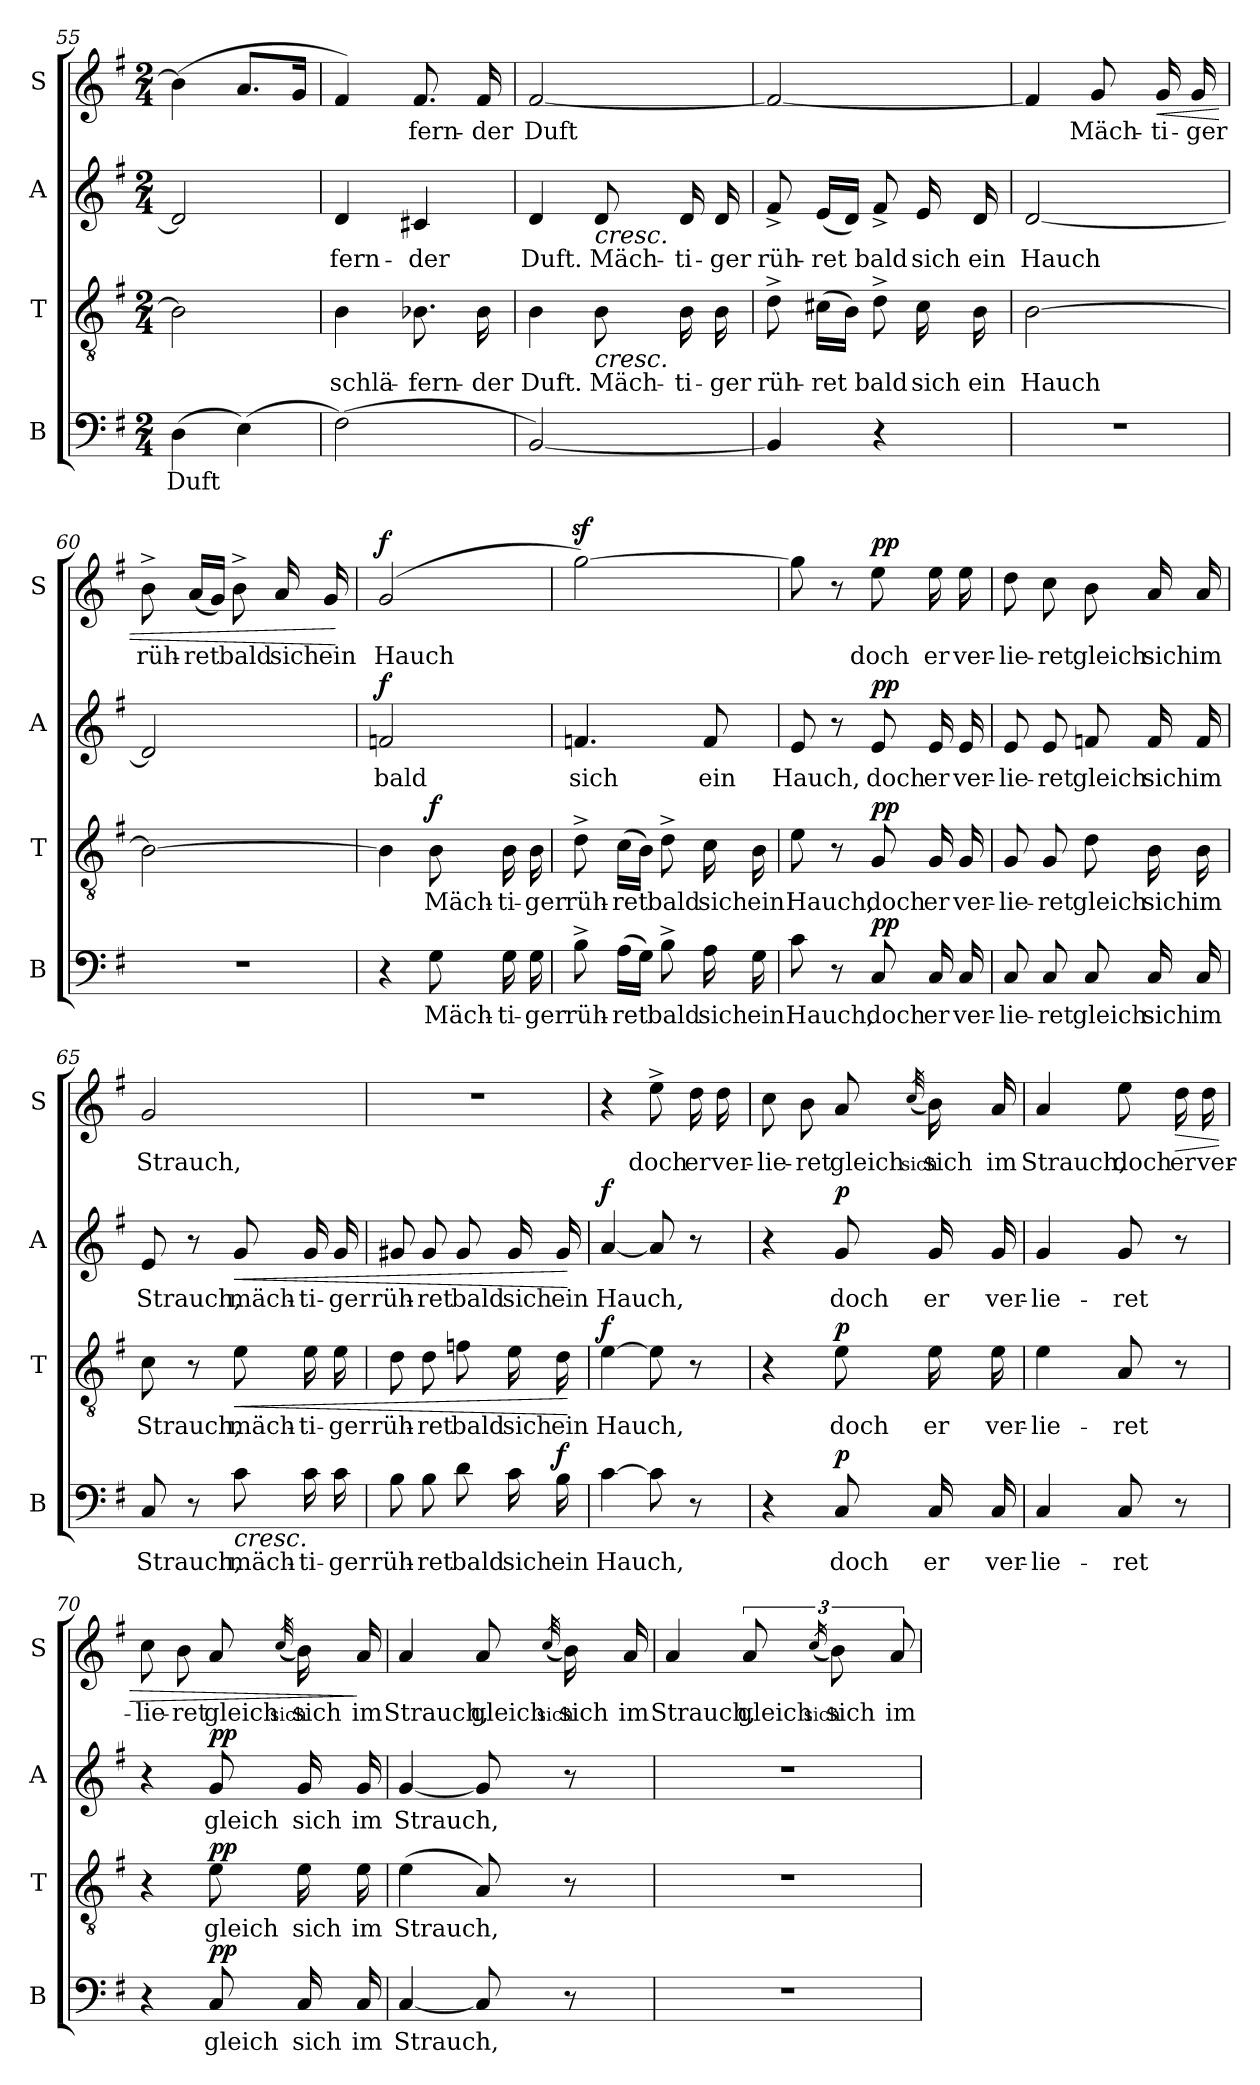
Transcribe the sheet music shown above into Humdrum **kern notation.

**kern	**text	**dynam	**kern	**text	**dynam	**kern	**text	**dynam	**kern	**text	**dynam
*part4	*part4	*part4	*part3	*part3	*part3	*part2	*part2	*part2	*part1	*part1	*part1
*staff4	*staff4	*staff4	*staff3	*staff3	*staff3	*staff2	*staff2	*staff2	*staff1	*staff1	*staff1
*I"B	*	*	*I"T	*	*	*I"A	*	*	*I"S	*	*
*I'B	*	*	*I'T	*	*	*I'A	*	*	*I'S	*	*
*clefF4	*	*	*clefGv2	*	*	*clefG2	*	*	*clefG2	*	*
*k[f#]	*	*	*k[f#]	*	*	*k[f#]	*	*	*k[f#]	*	*
*M2/4	*	*	*M2/4	*	*	*M2/4	*	*	*M2/4	*	*
=55	=55	=55	=55	=55	=55	=55	=55	=55	=55	=55	=55
(4D\	Duft	.	2B\]	.	.	2d/]	.	.	(4b\]	.	.
(4E\)	.	.	.	.	.	.	.	.	8.a/L	.	.
.	.	.	.	.	.	.	.	.	16g/Jk	.	.
=56	=56	=56	=56	=56	=56	=56	=56	=56	=56	=56	=56
(2F#\)	.	.	4B\	schlä-	.	4d/	-fern-	.	4f#/)	.	.
.	.	.	8.B-X\	-fern-	.	4c#X/	-der	.	8.f#/	-fern-	.
.	.	.	16B-\	-der	.	.	.	.	16f#/	-der	.
=57	=57	=57	=57	=57	=57	=57	=57	=57	=57	=57	=57
[2BB/)	.	.	4B\	Duft.	.	4d/	Duft.	.	[2f#/	Duft	.
!	!	!	!	!	!LO:HP:b	!	!	!LO:HP:b	!	!	!
!	!	!	!	!	!LO:DY:n=1:a	!	!	!LO:DY:n=1:a	!	!	!
.	.	.	8B\	Mäch-	< other-dynamics	8d/	Mäch-	< other-dynamics	.	.	.
.	.	.	16B\	-ti-	.	16d/	-ti-	.	.	.	.
.	.	.	16B\	-ger	.	16d/	-ger	.	.	.	.
!!LO:PB:g=z
=58	=58	=58	=58	=58	=58	=58	=58	=58	=58	=58	=58
4BB/]	.	.	8d^\	rüh-	.	8f#^/	rüh-	.	2f#/_	.	.
.	.	.	(16c#X\LL	-ret	.	(16e/LL	-ret	.	.	.	.
.	.	.	16B\JJ)	.	.	16d/JJ)	.	.	.	.	.
4r	.	.	8d^\	bald	.	8f#^/	bald	.	.	.	.
.	.	.	16c#\	sich	.	16e/	sich	.	.	.	.
.	.	.	16B\	ein	.	16d/	ein	.	.	.	.
=59	=59	=59	=59	=59	=59	=59	=59	=59	=59	=59	=59
!	!	!	!	!	!LO:DY:a	!	!	!LO:DY:a	!	!	!
2r	.	.	[2B\	Hauch	other-dynamics	[2d/	Hauch	other-dynamics	4f#/]	.	.
.	.	.	.	.	.	.	.	.	8g/	Mäch-	.
!	!	!	!	!	!	!	!	!	!	!	!LO:HP:b
!	!	!	!	!	!	!	!	!	!	!	!LO:DY:n=1:a
.	.	.	.	.	.	.	.	.	16g/	-ti-	< other-dynamics
.	.	.	.	.	.	.	.	.	16g/	-ger	.
=60	=60	=60	=60	=60	=60	=60	=60	=60	=60	=60	=60
2r	.	.	2B\_	.	.	2d/]	.	.	8b^\	rüh-	.
.	.	.	.	.	.	.	.	.	(16a/LL	-ret	.
.	.	.	.	.	.	.	.	.	16g/JJ)	.	.
.	.	.	.	.	.	.	.	.	8b^\	bald	.
.	.	.	.	.	.	.	.	.	16a/	sich	.
.	.	.	.	.	.	.	.	.	16g/	ein	.
.	.	.	.	.	.	.	.	[	.	.	[
=61	=61	=61	=61	=61	=61	=61	=61	=61	=61	=61	=61
!	!	!	!	!	!	!	!	!LO:DY:a	!	!	!LO:DY:a
4r	.	.	4B\]	.	.	2fn/	bald	f	(2g/	Hauch	f
!	!	!	!	!	!LO:DY:n=1:a	!	!	!	!	!	!
8G\	Mäch-	.	8B\	Mäch-	[ f	.	.	.	.	.	.
16G\	-ti-	.	16B\	-ti-	.	.	.	.	.	.	.
16G\	-ger	.	16B\	-ger	.	.	.	.	.	.	.
!!LO:LB:g=z
=62	=62	=62	=62	=62	=62	=62	=62	=62	=62	=62	=62
8B^\	rüh-	.	8d^\	rüh-	.	4.fn/	sich	.	[2ggz>\)	.	.
(16A\LL	-ret	.	(16c\LL	-ret	.	.	.	.	.	.	.
16G\JJ)	.	.	16B\JJ)	.	.	.	.	.	.	.	.
8B^\	bald	.	8d^\	bald	.	.	.	.	.	.	.
16A\	sich	.	16c\	sich	.	8f/	ein	.	.	.	.
16G\	ein	.	16B\	ein	.	.	.	.	.	.	.
=63	=63	=63	=63	=63	=63	=63	=63	=63	=63	=63	=63
8c\	Hauch,	.	8e\	Hauch,	.	8e/	Hauch,	.	8gg\]	.	.
8r	.	.	8r	.	.	8r	.	.	8r	.	.
!	!	!LO:DY:a	!	!	!LO:DY:a	!	!	!LO:DY:a	!	!	!LO:DY:a
8C/	doch	pp	8G/	doch	pp	8e/	doch	pp	8ee\	doch	pp
16C/	er	.	16G/	er	.	16e/	er	.	16ee\	er	.
16C/	ver-	.	16G/	ver-	.	16e/	ver-	.	16ee\	ver-	.
=64	=64	=64	=64	=64	=64	=64	=64	=64	=64	=64	=64
8C/	-lie-	.	8G/	-lie-	.	8e/	-lie-	.	8dd\	-lie-	.
8C/	-ret	.	8G/	-ret	.	8e/	-ret	.	8cc\	-ret	.
8C/	gleich	.	8d\	gleich	.	8fn/	gleich	.	8b\	gleich	.
16C/	sich	.	16B\	sich	.	16f/	sich	.	16a/	sich	.
16C/	im	.	16B\	im	.	16f/	im	.	16a/	im	.
!!LO:LB:g=z
=65	=65	=65	=65	=65	=65	=65	=65	=65	=65	=65	=65
8C/	Strauch,	.	8c\	Strauch,	.	8e/	Strauch,	.	2g/	Strauch,	.
8r	.	.	8r	.	.	8r	.	.	.	.	.
!	!	!LO:HP:b	!	!	!LO:HP:b	!	!	!LO:HP:b	!	!	!
!	!	!LO:DY:n=1:a	!	!	!LO:DY:n=1:a	!	!	!LO:DY:n=1:a	!	!	!
8c\	mäch-	< other-dynamics	8e\	mäch-	< other-dynamics	8g/	mäch-	< other-dynamics	.	.	.
16c\	-ti-	.	16e\	-ti-	.	16g/	-ti-	.	.	.	.
16c\	-ger	.	16e\	-ger	.	16g/	-ger	.	.	.	.
=66	=66	=66	=66	=66	=66	=66	=66	=66	=66	=66	=66
8B\	rüh-	.	8d\	rüh-	.	8g#X/	rüh-	.	2r	.	.
8B\	-ret	.	8d\	-ret	.	8g#/	-ret	.	.	.	.
8d\	bald	.	8fn\	bald	.	8g#/	bald	.	.	.	.
16c\	sich	.	16e\	sich	.	16g#/	sich	.	.	.	.
!	!	!LO:DY:a	!	!	!	!	!	!	!	!	!
16B\	ein	f	16d\	ein	.	16g#/	ein	.	.	.	.
.	.	[	.	.	[	.	.	[	.	.	.
=67	=67	=67	=67	=67	=67	=67	=67	=67	=67	=67	=67
!	!	!	!	!	!LO:DY:a	!	!	!LO:DY:a	!	!	!
[4c\	Hauch,	.	[4e\	Hauch,	f	[4a/	Hauch,	f	4r	.	.
8c\]	.	.	8e\]	.	.	8a/]	.	.	8ee^\	doch	.
8r	.	.	8r	.	.	8r	.	.	16dd\	er	.
.	.	.	.	.	.	.	.	.	16dd\	ver-	.
=68	=68	=68	=68	=68	=68	=68	=68	=68	=68	=68	=68
4r	.	.	4r	.	.	4r	.	.	8cc\	-lie-	.
.	.	.	.	.	.	.	.	.	8b\	-ret	.
!	!	!LO:DY:a	!	!	!LO:DY:a	!	!	!LO:DY:a	!	!	!
8C/	doch	p	8e\	doch	p	8g/	doch	p	8a/	gleich	.
.	.	.	.	.	.	.	.	.	(32qcc/	sich	.
16C/	er	.	16e\	er	.	16g/	er	.	16b\)	sich	.
16C/	ver-	.	16e\	ver-	.	16g/	ver-	.	16a/	im	.
!!LO:PB:g=z
=69	=69	=69	=69	=69	=69	=69	=69	=69	=69	=69	=69
4C/	-lie-	.	4e\	-lie-	.	4g/	-lie-	.	4a/	Strauch,	.
8C/	-ret	.	8A/	-ret	.	8g/	-ret	.	8ee\	doch	.
!	!	!	!	!	!	!	!	!	!	!	!LO:HP:b
!	!	!	!	!	!	!	!	!	!	!	!LO:DY:n=1:a
8r	.	.	8r	.	.	8r	.	.	16dd\	er	> other-dynamics
.	.	.	.	.	.	.	.	.	16dd\	ver-	.
=70	=70	=70	=70	=70	=70	=70	=70	=70	=70	=70	=70
4r	.	.	4r	.	.	4r	.	.	8cc\	-lie-	.
.	.	.	.	.	.	.	.	.	8b\	-ret	.
!	!	!LO:DY:a	!	!	!LO:DY:a	!	!	!LO:DY:a	!	!	!
8C/	gleich	pp	8e\	gleich	pp	8g/	gleich	pp	8a/	gleich	.
.	.	.	.	.	.	.	.	.	(32qcc/	sich	.
16C/	sich	.	16e\	sich	.	16g/	sich	.	16b\)	sich	.
16C/	im	.	16e\	im	.	16g/	im	.	16a/	im	]
=71	=71	=71	=71	=71	=71	=71	=71	=71	=71	=71	=71
[4C/	Strauch,	.	(4e\	Strauch,	.	[4g/	Strauch,	.	4a/	Strauch,	.
8C/]	.	.	8A/)	.	.	8g/]	.	.	8a/	gleich	.
.	.	.	.	.	.	.	.	.	(32qcc/	sich	.
8r	.	.	8r	.	.	8r	.	.	16b\)	sich	.
.	.	.	.	.	.	.	.	.	16a/	im	.
!!LO:LB:g=z
=72	=72	=72	=72	=72	=72	=72	=72	=72	=72	=72	=72
2r	.	.	2r	.	.	2r	.	.	4a/	Strauch,	.
.	.	.	.	.	.	.	.	.	12a/	gleich	.
.	.	.	.	.	.	.	.	.	(16qcc/	sich	.
.	.	.	.	.	.	.	.	.	12b\)	sich	.
.	.	.	.	.	.	.	.	.	12a/	im	.
=	=	=	=	=	=	=	=	=	=	=	=
*-	*-	*-	*-	*-	*-	*-	*-	*-	*-	*-	*-
